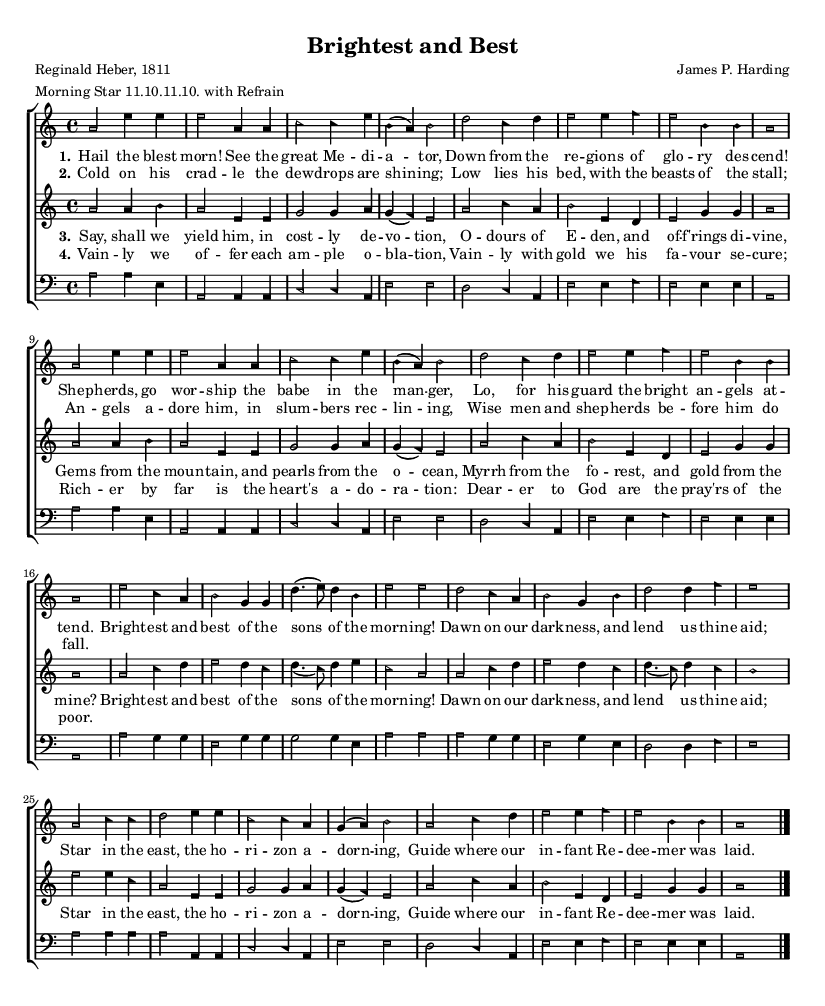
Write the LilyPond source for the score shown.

\header {
  filename = "brightest.ly"
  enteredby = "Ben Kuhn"
  composer = "James P. Harding"
  arranger = ""
  poet = "Reginald Heber, 1811"
  date ="1830"
  title = "Brightest and Best"
  metre = "Morning Star 11.10.11.10. with Refrain"
  meter = \metre
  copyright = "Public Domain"
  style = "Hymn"
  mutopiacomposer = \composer
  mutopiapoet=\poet
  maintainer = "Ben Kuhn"
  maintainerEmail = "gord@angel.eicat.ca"
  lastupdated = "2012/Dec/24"
  index_as = "Star in the East"
}

\version "2.14.2"

\include "header.ly"

global= {
  \preamble
  \time 4/4
  \key a \minor
  #(set-global-staff-size 12)
}

sop = \context Voice = "sop"    {
  \voiceOne
  \stemNeutral
  \sacredHarpHeadsMinor
  a'2 e''4 e'' e''2 a'4 a' c''2 c''4 e'' b' (a') b'2
  d''2 c''4 d'' e''2 e''4 f'' e''2 b'4 b' a'1
  a'2 e''4 e'' e''2 a'4 a' c''2 c''4 e'' b' (a') b'2
  d''2 c''4 d'' e''2 e''4 f'' e''2 b'4 b' a'1

  e''2 c''4 a' b'2 g'4 g' d''4. (e''8) d''4 b' e''2 e''
  d''2 c''4 a' b'2 g'4 b'4 d''2 d''4 f'' e''1
  a'2 c''4 c'' d''2 e''4 e'' c''2 c''4 a' g' (a') b'2
  a' c''4 d'' e''2 e''4 f'' e''2 b'4 b' a'1
  \bar "|."
}

alto=\context Voice = "alto"   {
  \voiceTwo
  \stemNeutral
  \sacredHarpHeadsMinor
  a'2 a'4 b' a'2 e'4 e' g'2 g'4 a' g' (f') e'2
  a'2 c''4 a' b'2 e'4 d' e'2 g'4 g' a'1
  a'2 a'4 b' a'2 e'4 e' g'2 g'4 a' g' (f') e'2
  a'2 c''4 a' b'2 e'4 d' e'2 g'4 g' a'1

  a'2 c''4 d'' e''2 d''4 c'' d''4. (c''8) d''4 e'' c''2 a'
  a'2 c''4 d'' e''2 d''4 c'' d''4. (c''8) d''4 c'' b'1
  e''2 e''4 c'' a'2 e'4 e' g'2 g'4 a' g'4 (f') e'2
  a'2 c''4 a' b'2 e'4 d' e'2 g'4 g' a'1
}

tenor = \context Voice = "tenor"   {
  \voiceThree
  \stemNeutral
  \sacredHarpHeadsMinor
  a2 a4 e a,2 a,4 a, c2 c4 a, e2 e
  d c4 a, e2 e4 f e2 e4 e a,1
  a2 a4 e a,2 a,4 a, c2 c4 a, e2 e
  d c4 a, e2 e4 f e2 e4 e a,1

  a2 g4 g e2 g4 g g2 g4 e a2 a
  a2 g4 g e2 g4 e4 d2 d4 f e1
  a2 a4 a a2 a,4 a, c2 c4 a,4 e2
  e d2 c4 a, e2 e4 f e2 e4 e a,1
}

bass = \context Voice = "bass"   {
  \voiceTwo
}

accomp=\chordmode {

}



stanzaa = \lyricmode {
  Hail the blest morn! See the great Me -- di -- a -- tor,
  Down from the re -- gions of glo -- ry des -- cend!
  Shep -- herds, go wor -- ship the babe in the man -- ger,
  Lo, for his guard the bright an -- gels at -- tend.

  Bright -- est and best of the sons of the morn -- ing!
  Dawn on our dark -- ness, and lend us thine aid;
  Star in the east, the ho -- ri -- zon a -- dorn -- ing,
  Guide where our in -- fant Re -- dee -- mer was laid.
}
stanzab = \lyricmode {
  Cold on his crad -- le the dew -- drops are shin -- ing;
  Low lies his bed, with the beasts of the stall;
  An -- gels a -- dore him, in slum -- bers rec -- lin -- ing,
  Wise men and shep -- herds be -- fore him do fall.
}
stanzac = \lyricmode {
  Say, shall we yield him, in cost -- ly de -- vo -- tion,
  O -- dours of E -- den, and of -- f'rings di -- vine,
  Gems from the moun -- tain, and pearls from the o -- cean,
  Myrrh from the fo -- rest, and gold from the mine?

  Bright -- est and best of the sons of the morn -- ing!
  Dawn on our dark -- ness, and lend us thine aid;
  Star in the east, the ho -- ri -- zon a -- dorn -- ing,
  Guide where our in -- fant Re -- dee -- mer was laid.
}
stanzad = \lyricmode {
  Vain -- ly we of -- fer each am -- ple o -- bla -- tion,
  Vain -- ly with gold we his fa -- vour se -- cure;
  Rich -- er by far is the heart's a -- do -- ra -- tion:
  Dear -- er to God are the pray'rs of the poor.
}
stanzae = \lyricmode {

}
stanzaf = \lyricmode {

}

\score {
  \context ChoirStaff <<
    \context ChordNames \accomp
    \unset ChoirStaff.melismaBusyProperties
    \context Staff ="sopStaff"  { \clef "G" <<
      \global
      \sop
    >>}

    \lyricsto "sop" \context Lyrics = "stanza-1" {
      \set stanza = "1."
      \stanzaa }
    \lyricsto "sop" \context Lyrics = "stanza-2" {
      \set stanza = "2."
      \stanzab }

    \context Staff ="altoStaff"  { \clef "G" <<
      \global
      \alto
    >>}

    \lyricsto "sop" \context Lyrics = "stanza-3" {
      \set stanza = "3."
      \stanzac }
    \lyricsto "sop" \context Lyrics = "stanza-4" {
      \set stanza = "4."
      \stanzad }

    \context Staff = "tenorStaff"  { \clef "F"<<
      \global
      \tenor
      \bass
    >>}
  >>
  \layout{
    indent = 0.0\pt
    \context {
      \ChordNames
      \override ChordName  #'style = #'american
      chordChanges = ##t
    }
  }
}
